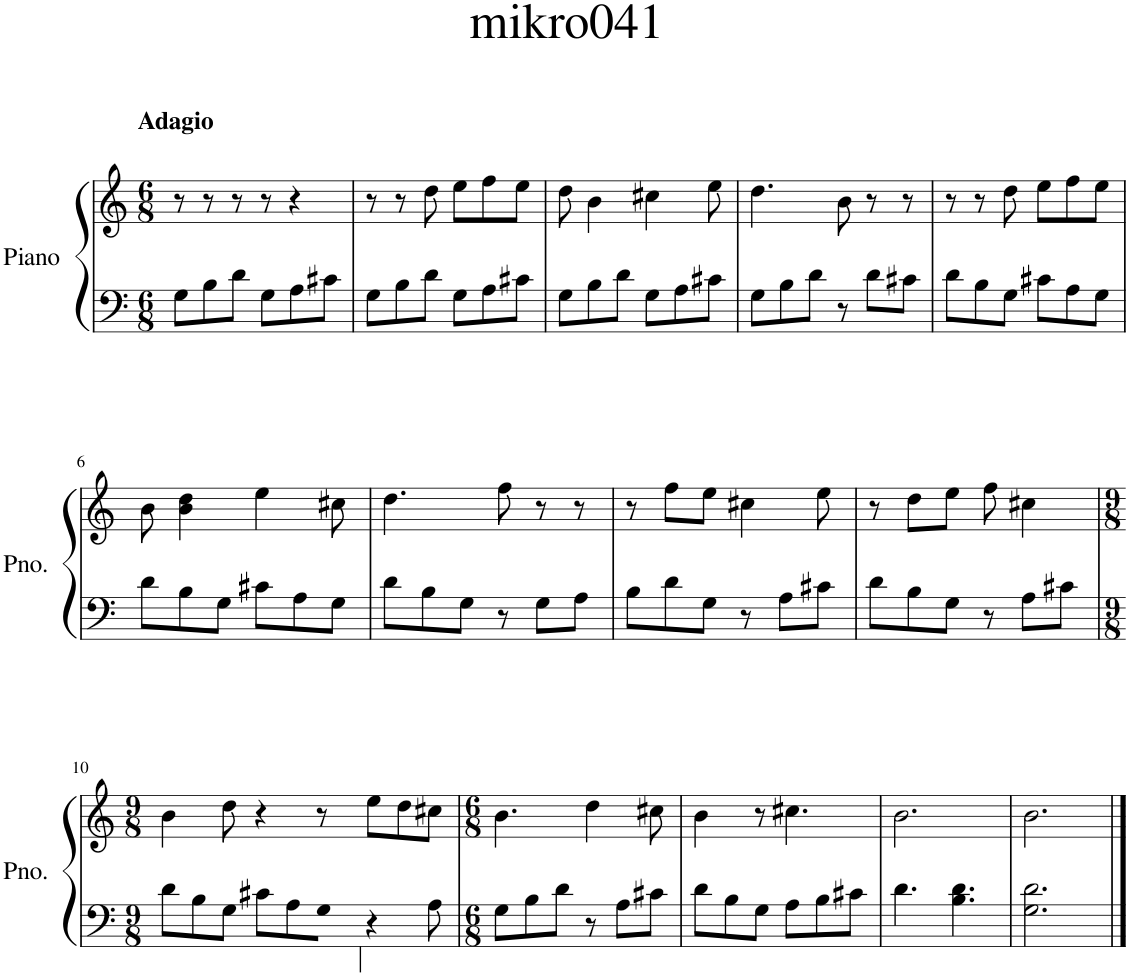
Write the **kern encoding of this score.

**kern	**kern
*part1	*part1
*staff2	*staff1
*I"Piano	*
*I'Pno.	*
*clefF4	*clefG2
*k[]	*k[]
*M6/8	*M6/8
=1	=1
!	!LO:TX:a:B:t=Adagio
8G\L	8r
8B\	8r
8d\J	8r
8G\L	8r
8A\	4r
8c#X\J	.
=2	=2
8G\L	8r
8B\	8r
8d\J	8dd\
8G\L	8ee\L
8A\	8ff\
8c#X\J	8ee\J
=3	=3
8G\L	8dd\
8B\	4b\
8d\J	.
8G\L	4cc#X\
8A\	.
8c#X\J	8ee\
=4	=4
8G\L	4.dd\
8B\	.
8d\J	.
8r	8b\
8d\L	8r
8c#X\J	8r
=5	=5
8d\L	8r
8B\	8r
8G\J	8dd\
8c#X\L	8ee\L
8A\	8ff\
8G\J	8ee\J
!!LO:LB:g=z
=6	=6
8d\L	8b\
8B\	4b\ 4dd\
8G\J	.
8c#X\L	4ee\
8A\	.
8G\J	8cc#X\
=7	=7
8d\L	4.dd\
8B\	.
8G\J	.
8r	8ff\
8G\L	8r
8A\J	8r
=8	=8
8B\L	8r
8d\	8ff\L
8G\J	8ee\J
8r	4cc#X\
8A\L	.
8c#X\J	8ee\
=9	=9
8d\L	8r
8B\	8dd\L
8G\J	8ee\J
8r	8ff\
8A\L	4cc#X\
8c#X\J	.
!!LO:LB:g=z
=10	=10
*M9/8	*M9/8
8d\L	4b\
8B\	.
8G\J	8dd\
8c#X\L	4r
8A\	.
8G\J	8r
4r	8ee\L
.	8dd\
8A\	8cc#X\J
=11	=11
*M6/8	*M6/8
8G\L	4.b\
8B\	.
8d\J	.
8r	4dd\
8A\L	.
8c#X\J	8cc#X\
=12	=12
8d\L	4b\
8B\	.
8G\J	8r
8A\L	4.cc#X\
8B\	.
8c#X\J	.
=13	=13
4.d\	2.b\
4.B\ 4.d\	.
=14	=14
2.G\ 2.d\	2.b\
==	==
*-	*-
